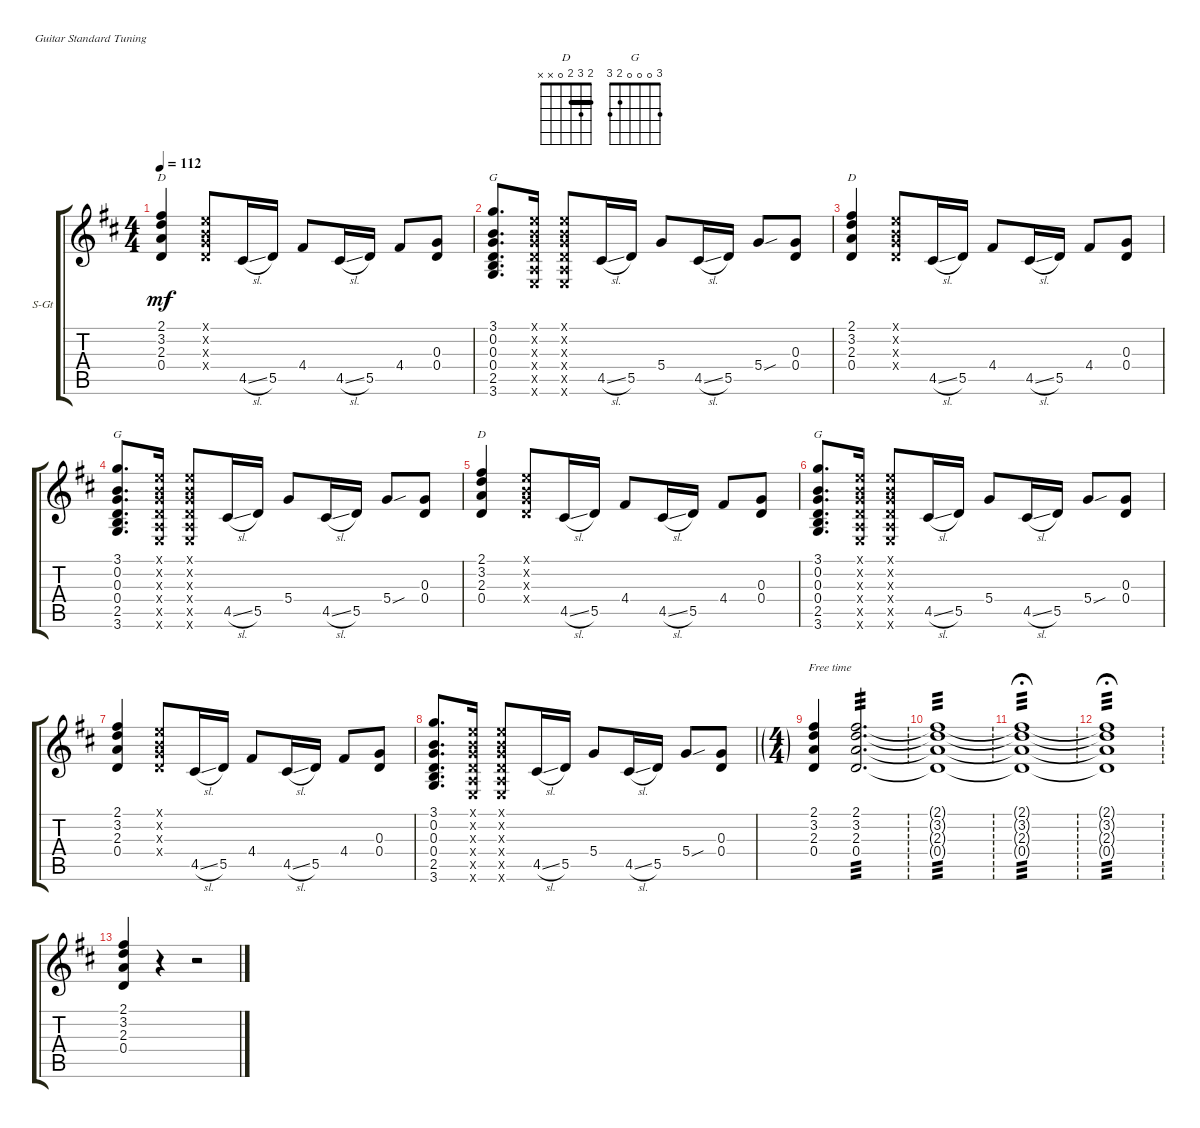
\defaultSystemsLayout 4
\bracketExtendMode groupsimilarinstruments
\firstSystemTrackNameOrientation horizontal
\otherSystemsTrackNameOrientation horizontal
\track ("Dave Matthews" "S-Gt") {instrument acousticguitarsteel}
\staff {score tabs}
\tuning (E4 B3 G3 D3 A2 E2)
\chord ("D" 2 3 2 0 x x) {barre 2}
\chord ("G" 3 0 0 0 2 3)
\ts (4 4)
\tempo 112
\clef g2
\ks d
(2.1 3.2 2.3 0.4).4{ch "D" dy mf} (0.4{x} 0.3{x} 0.2{x} 0.1{x}).8 4.5{sl}.16 5.5.16 4.4.8 4.5{sl}.16 5.5.16 4.4.8 (0.4 0.3).8 |
(3.6 2.5 0.4 0.3 0.2 3.1).8{d ch "G"} (0.1{x} 0.2{x} 0.3{x} 0.4{x} 0.5{x} 0.6{x}).16 (0.6{x} 0.5{x} 0.4{x} 0.3{x} 0.2{x} 0.1{x}).8 4.5{sl}.16 5.5.16 5.4.8 4.5{sl}.16 5.5.16 5.4{sou}.8 (0.4 0.3).8 |
(2.1 3.2 2.3 0.4).4{ch "D"} (0.4{x} 0.3{x} 0.2{x} 0.1{x}).8 4.5{sl}.16 5.5.16 4.4.8 4.5{sl}.16 5.5.16 4.4.8 (0.4 0.3).8 |
(3.6 2.5 0.4 0.3 0.2 3.1).8{d ch "G"} (0.1{x} 0.2{x} 0.3{x} 0.4{x} 0.5{x} 0.6{x}).16 (0.6{x} 0.5{x} 0.4{x} 0.3{x} 0.2{x} 0.1{x}).8 4.5{sl}.16 5.5.16 5.4.8 4.5{sl}.16 5.5.16 5.4{sou}.8 (0.4 0.3).8 |
(2.1 3.2 2.3 0.4).4{ch "D"} (0.4{x} 0.3{x} 0.2{x} 0.1{x}).8 4.5{sl}.16 5.5.16 4.4.8 4.5{sl}.16 5.5.16 4.4.8 (0.4 0.3).8 |
(3.6 2.5 0.4 0.3 0.2 3.1).8{d ch "G"} (0.1{x} 0.2{x} 0.3{x} 0.4{x} 0.5{x} 0.6{x}).16 (0.6{x} 0.5{x} 0.4{x} 0.3{x} 0.2{x} 0.1{x}).8 4.5{sl}.16 5.5.16 5.4.8 4.5{sl}.16 5.5.16 5.4{sou}.8 (0.4 0.3).8 |
(2.1 3.2 2.3 0.4).4 (0.4{x} 0.3{x} 0.2{x} 0.1{x}).8 4.5{sl}.16 5.5.16 4.4.8 4.5{sl}.16 5.5.16 4.4.8 (0.4 0.3).8 |
(3.6 2.5 0.4 0.3 0.2 3.1).8{d} (0.1{x} 0.2{x} 0.3{x} 0.4{x} 0.5{x} 0.6{x}).16 (0.6{x} 0.5{x} 0.4{x} 0.3{x} 0.2{x} 0.1{x}).8 4.5{sl}.16 5.5.16 5.4.8 4.5{sl}.16 5.5.16 5.4{sou}.8 (0.4 0.3).8 |
\ft
(2.1 3.2 2.3 0.4).4 (2.1 3.2 2.3 0.4).2{d tp 3} |
\ft
(2.1{t} 3.2{t} 2.3{t} 0.4{t}).1{tp 3} |
\ft
(2.1{t} 3.2{t} 2.3{t} 0.4{t}).1{tp 3 fermata (medium 0.5)} |
\ft
(2.1{t} 3.2{t} 2.3{t} 0.4{t}).1{tp 3 fermata (medium 0.5)} |
\ft
(2.1 3.2 2.3 0.4).4 r.4 r.2
